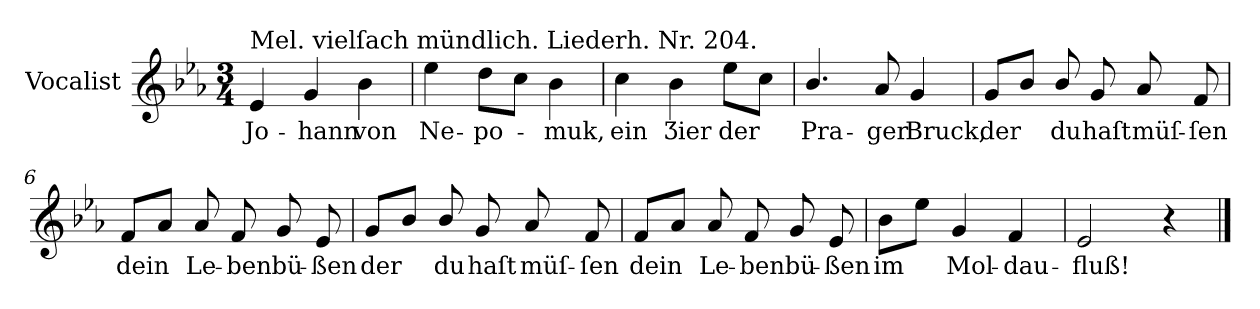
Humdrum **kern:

**kern	**text
*part1	*part1
*staff1	*staff1
*I"Vocalist	*
*k[b-e-a-]	*
*E-:	*
*M3/4	*
=1	=1
!LO:TX:a:t=Mel. vielſach mündlich. Liederh. Nr. 204.	!
4e-	Jo-
4g	-hann
4b-	von
=2	=2
4ee-	Ne-
8ddL	-po-
8ccJ	.
4b-	-muk,
=3	=3
4cc	ein
4b-	Ʒier
8ee-L	der
8ccJ	.
=4	=4
4.b-/	Pra-
8a-	-ger
4g	Bruck,
=5	=5
8gL	der
8b-J	.
8b-/	du
8g	haſt
8a-	müſ-
8f	-ſen
=6	=6
8fL	dein
8a-J	.
8a-	Le-
8f	-ben
8g	bü-
8e-	-ßen
=7	=7
8gL	der
8b-J	.
8b-/	du
8g	haſt
8a-	müſ-
8f	-ſen
=8	=8
8fL	dein
8a-J	.
8a-	Le-
8f	-ben
8g	bü-
8e-	-ßen
=9	=9
8b-L	im
8ee-J	.
4g	Mol-
4f	-dau-
=10	=10
2e-	-fluß!
4r	.
==	==
*-	*-
